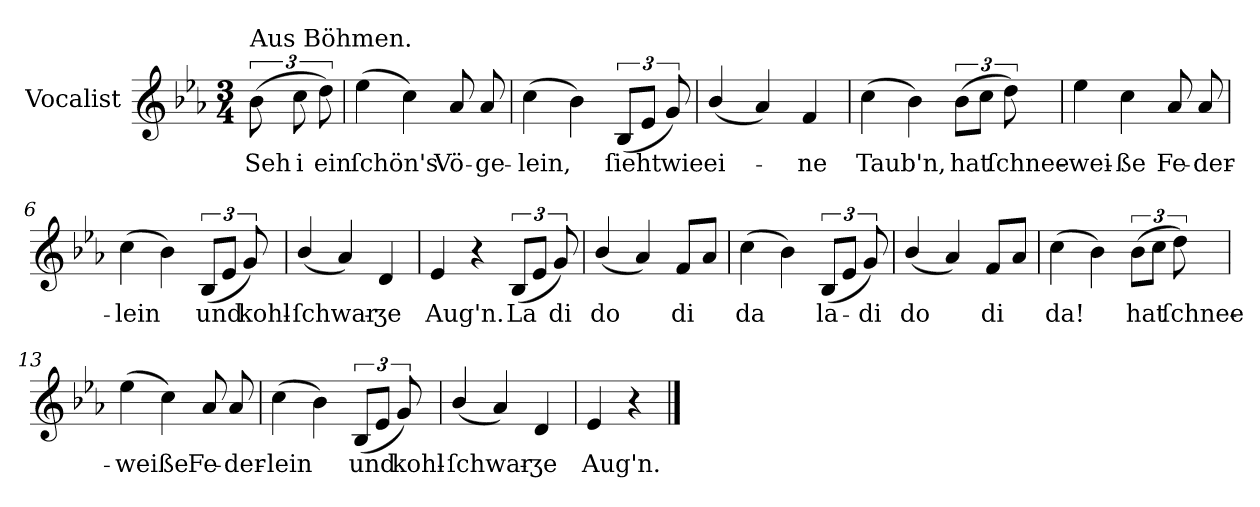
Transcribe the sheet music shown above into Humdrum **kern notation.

**kern	**text
*part1	*part1
*staff1	*staff1
*I"Vocalist	*
*k[b-e-a-]	*
*E-:	*
*M3/4	*
=	=
!LO:TX:a:t=Aus Böhmen.	!
(12b-	Seh
12cc	i
12dd)	ein
=1	=1
(4ee-	ſchön's
4cc)	.
8a-	Vö-
8a-	-ge-
=2	=2
(4cc	-lein,
4b-)	.
(12B-L	ſieht
12e-J	.
12g)	wie
=3	=3
(4b-/	ei-
4a-)	.
4f	-ne
=4	=4
(4cc	Taub'n,
4b-)	.
(12b-L	hat
12ccJ	.
12dd)	ſchnee-
=5	=5
4ee-	-wei-
4cc	-ße
8a-	Fe-
8a-	-der-
=6	=6
(4cc	-lein
4b-)	.
(12B-L	und
12e-J	.
12g)	kohl-
=7	=7
(4b-/	-ſchwar-
4a-)	.
4d	-ʒe
=8	=8
4e-	Aug'n.
4r	.
(12B-L	La
12e-J	.
12g)	di
=9	=9
(4b-/	do
4a-)	.
8fL	di
8a-J	.
=10	=10
(4cc	da
4b-)	.
(12B-L	la-
12e-J	.
12g)	-di
=11	=11
(4b-/	do
4a-)	.
8fL	di
8a-J	.
=12	=12
(4cc	da!
4b-)	.
(12b-L	hat
12ccJ	.
12dd)	ſchnee-
=13	=13
(4ee-	-weiße
4cc)	.
8a-	Fe-
8a-	-der-
=14	=14
(4cc	-lein
4b-)	.
(12B-L	und
12e-J	.
12g)	kohl-
=15	=15
(4b-/	-ſchwar-
4a-)	.
4d	-ʒe
=16	=16
4e-	Aug'n.
4r	.
==	==
*-	*-
